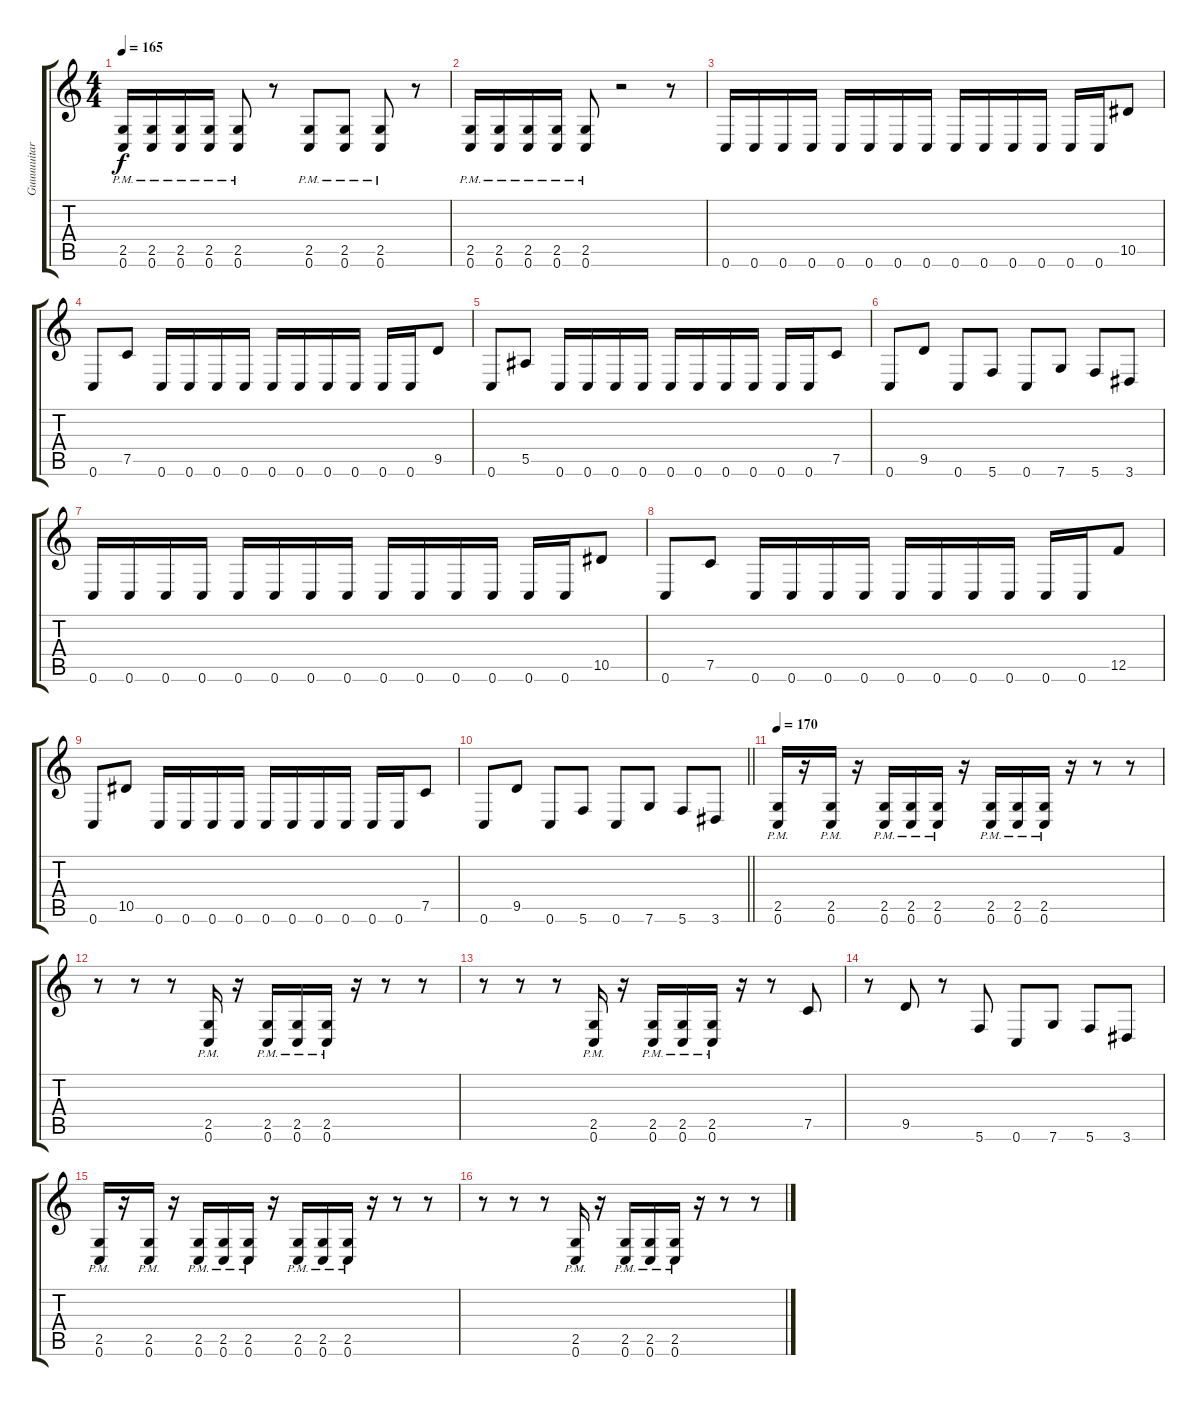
\track ("Guuuuuitar" "Guuuuuitar") {instrument distortionguitar}
\staff {score tabs}
\tuning (C4 G3 Eb3 Bb2 F2 C2) {hide}
\ts (4 4)
\tempo 165
\clef g2
\ks c
(2.5{pm} 0.6{pm}).16{dy f} (2.5{pm} 0.6{pm}).16 (2.5{pm} 0.6{pm}).16 (2.5{pm} 0.6{pm}).16 (2.5{pm} 0.6{pm}).8 r.8 (2.5{pm} 0.6{pm}).8 (2.5{pm} 0.6{pm}).8 (2.5{pm} 0.6{pm}).8 r.8 |
(2.5{pm} 0.6{pm}).16 (2.5{pm} 0.6{pm}).16 (2.5{pm} 0.6{pm}).16 (2.5{pm} 0.6{pm}).16 (2.5{pm} 0.6{pm}).8 r.2 r.8 |
0.6.16 0.6.16 0.6.16 0.6.16 0.6.16 0.6.16 0.6.16 0.6.16 0.6.16 0.6.16 0.6.16 0.6.16 0.6.16 0.6.16 10.5.8 |
0.6.8 7.5.8 0.6.16 0.6.16 0.6.16 0.6.16 0.6.16 0.6.16 0.6.16 0.6.16 0.6.16 0.6.16 9.5.8 |
0.6.8 5.5.8 0.6.16 0.6.16 0.6.16 0.6.16 0.6.16 0.6.16 0.6.16 0.6.16 0.6.16 0.6.16 7.5.8 |
0.6.8 9.5.8 0.6.8 5.6.8 0.6.8 7.6.8 5.6.8 3.6.8 |
0.6.16 0.6.16 0.6.16 0.6.16 0.6.16 0.6.16 0.6.16 0.6.16 0.6.16 0.6.16 0.6.16 0.6.16 0.6.16 0.6.16 10.5.8 |
0.6.8 7.5.8 0.6.16 0.6.16 0.6.16 0.6.16 0.6.16 0.6.16 0.6.16 0.6.16 0.6.16 0.6.16 12.5.8 |
0.6.8 10.5.8 0.6.16 0.6.16 0.6.16 0.6.16 0.6.16 0.6.16 0.6.16 0.6.16 0.6.16 0.6.16 7.5.8 |
\barLineRight lightlight
0.6.8 9.5.8 0.6.8 5.6.8 0.6.8 7.6.8 5.6.8 3.6.8 |
\tempo 170
(2.5{pm} 0.6{pm}).16 r.16 (2.5{pm} 0.6{pm}).16 r.16 (2.5{pm} 0.6{pm}).16 (2.5{pm} 0.6{pm}).16 (2.5{pm} 0.6{pm}).16 r.16 (2.5{pm} 0.6{pm}).16 (2.5{pm} 0.6{pm}).16 (2.5{pm} 0.6{pm}).16 r.16 r.8 r.8 |
r.8 r.8 r.8 (2.5{pm} 0.6{pm}).16 r.16 (2.5{pm} 0.6{pm}).16 (2.5{pm} 0.6{pm}).16 (2.5{pm} 0.6{pm}).16 r.16 r.8 r.8 |
r.8 r.8 r.8 (2.5{pm} 0.6{pm}).16 r.16 (2.5{pm} 0.6{pm}).16 (2.5{pm} 0.6{pm}).16 (2.5{pm} 0.6{pm}).16 r.16 r.8 7.5.8 |
r.8 9.5.8 r.8 5.6.8 0.6.8 7.6.8 5.6.8 3.6.8 |
(2.5{pm} 0.6{pm}).16 r.16 (2.5{pm} 0.6{pm}).16 r.16 (2.5{pm} 0.6{pm}).16 (2.5{pm} 0.6{pm}).16 (2.5{pm} 0.6{pm}).16 r.16 (2.5{pm} 0.6{pm}).16 (2.5{pm} 0.6{pm}).16 (2.5{pm} 0.6{pm}).16 r.16 r.8 r.8 |
r.8 r.8 r.8 (2.5{pm} 0.6{pm}).16 r.16 (2.5{pm} 0.6{pm}).16 (2.5{pm} 0.6{pm}).16 (2.5{pm} 0.6{pm}).16 r.16 r.8 r.8
